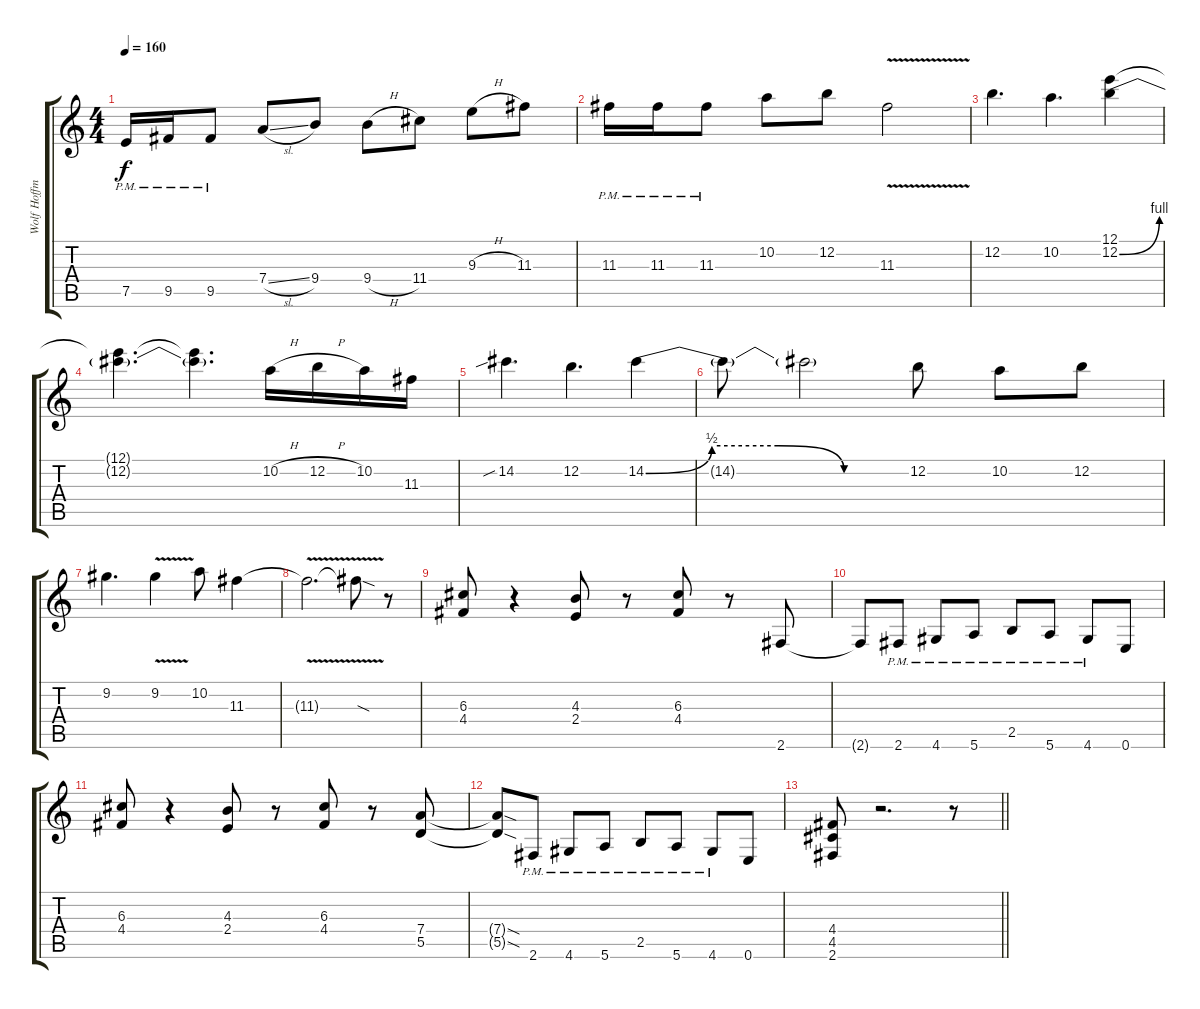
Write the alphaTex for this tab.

\track ("Wolf Hoffmann" "Wolf Hoffm") {instrument distortionguitar}
\staff {score tabs}
\tuning (E4 B3 G3 D3 A2 E2) {hide}
\ts (4 4)
\tempo 160
\clef g2
\ks c
7.5{pm}.16{dy f} 9.5{pm}.16 9.5{pm}.8 7.4{sl}.8 9.4.8 9.4{h}.8 11.4.8 9.3{h}.8 11.3.8 |
11.3{pm}.16 11.3{pm}.16 11.3{pm}.8 10.2.8 12.2.8 11.3{v}.2 |
12.2.4{d} 10.2.4{d} (12.1 12.2{be (bend 0 0 60 4)}).4 |
(12.1{t} 12.2{t}).4{d} (12.1{t} 12.2{t}).4{d} 10.2{h}.16 12.2{h}.16 10.2.16 11.3.16 |
14.2{sib}.4{d} 12.2.4{d} 14.2{be (custom 0 0 15 2 30 2 45 0 60 0)}.4 |
14.2{t}.8 14.2{t}.2 12.2.8 10.2.8 12.2.8 |
9.2.4{d} 9.2{v}.4 10.2.8 11.3.4 |
11.3{v t}.2{d} 11.3{v sod t}.8 r.8 |
(6.3 4.4).8 r.4 (4.3 2.4).8 r.8 (6.3 4.4).8 r.8 2.6.8 |
2.6{t}.8 2.6{pm}.8 4.6{pm}.8 5.6{pm}.8 2.5{pm}.8 5.6{pm}.8 4.6{pm}.8 0.6.8 |
(6.3 4.4).8 r.4 (4.3 2.4).8 r.8 (6.3 4.4).8 r.8 (7.4 5.5).8 |
(7.4{sod t} 5.5{sod t}).8 2.6{pm}.8 4.6{pm}.8 5.6{pm}.8 2.5{pm}.8 5.6{pm}.8 4.6{pm}.8 0.6.8 |
\barLineRight lightlight
(4.4 4.5 2.6).8 r.2{d} r.8
